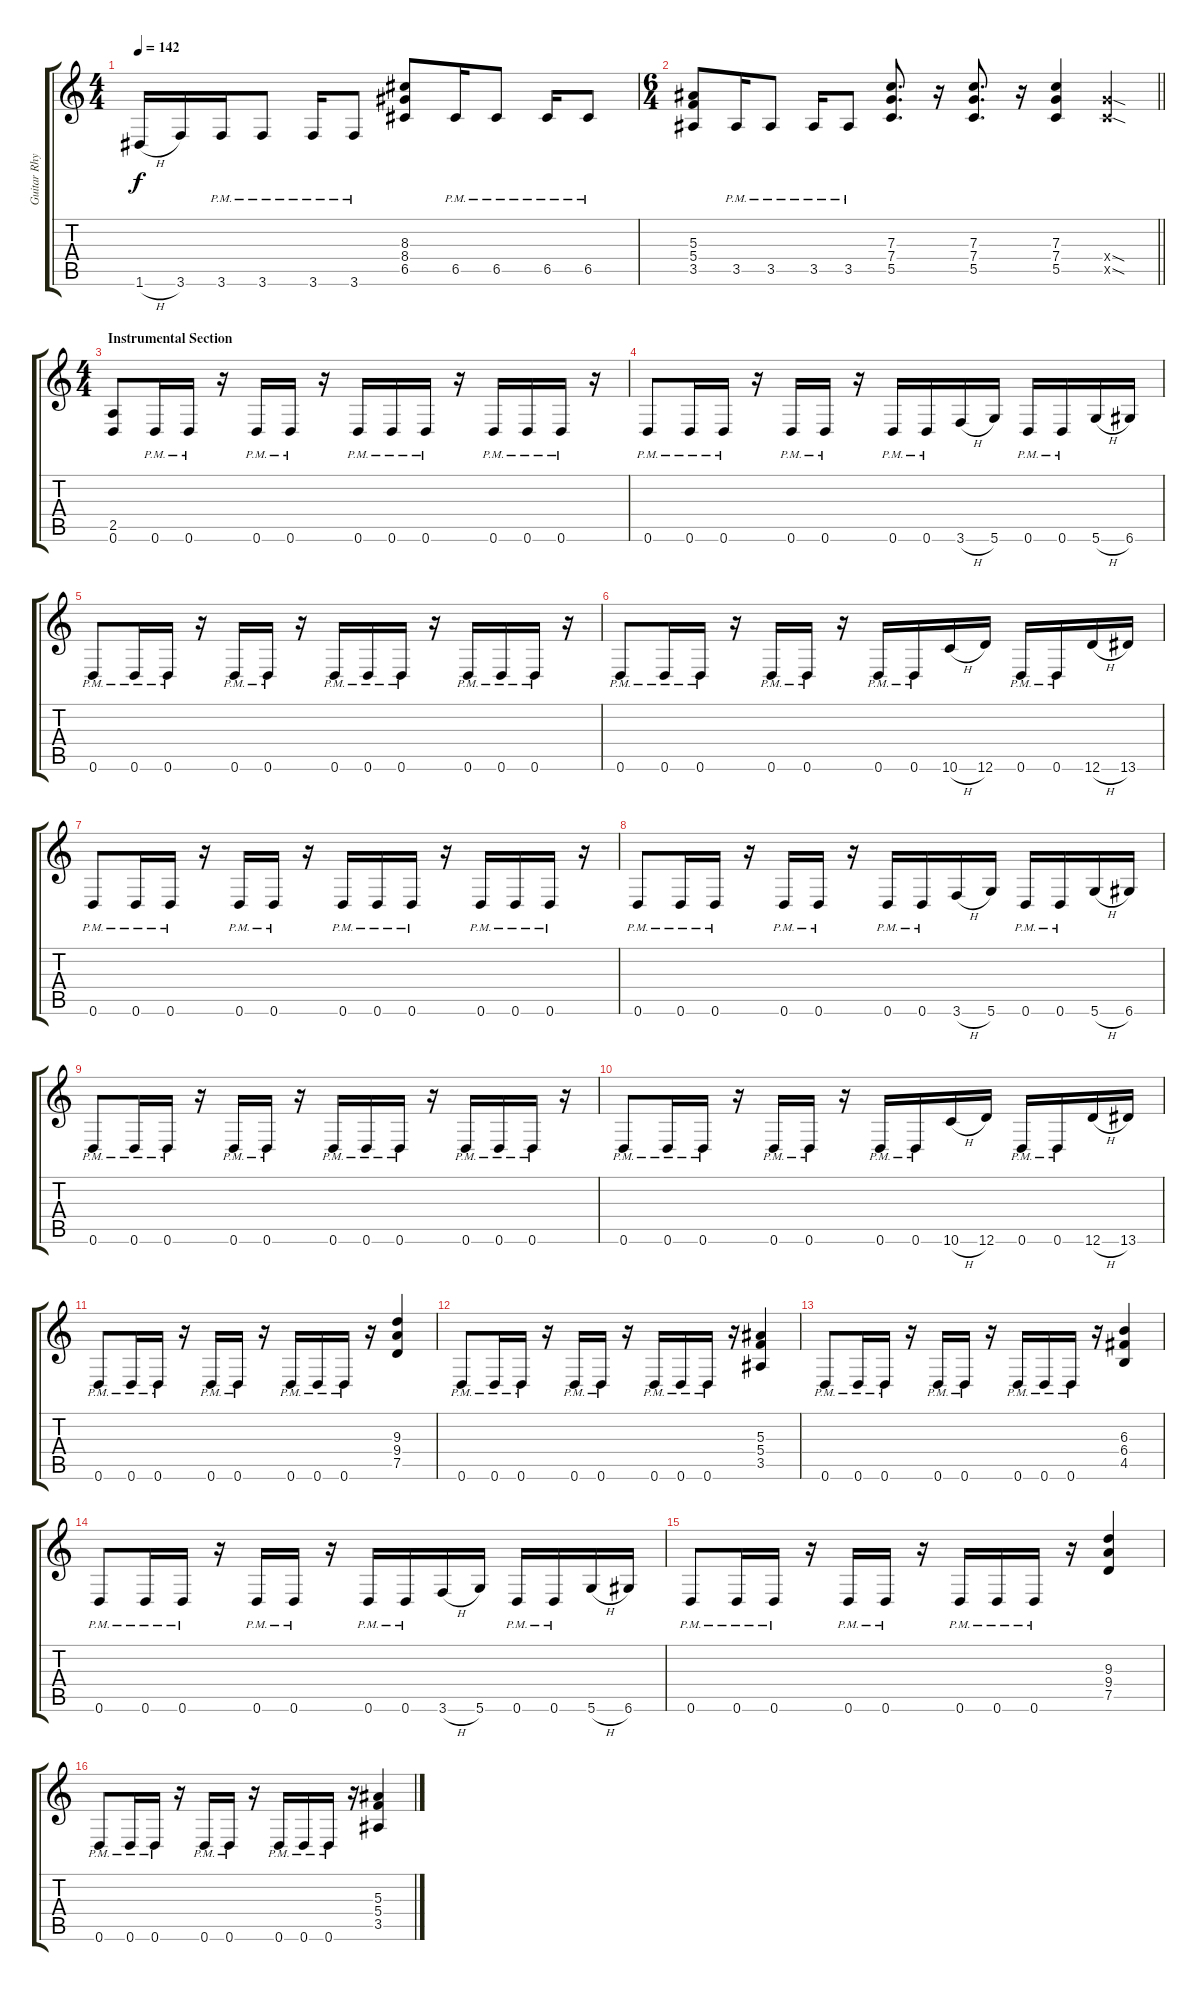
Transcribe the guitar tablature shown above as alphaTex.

\track ("Guitar Rhythm" "Guitar Rhy") {instrument overdrivenguitar}
\staff {score tabs}
\tuning (D4 A3 F3 C3 G2 D2) {hide}
\ts (4 4)
\tempo 142
\clef g2
\ks c
1.6{h}.16{dy f} 3.6.16 3.6{pm}.16 3.6{pm}.8 3.6{pm}.16 3.6{pm}.8 (8.3 8.4 6.5).8 6.5{pm}.16 6.5{pm}.8 6.5{pm}.16 6.5{pm}.8 |
\ts (6 4)
\barLineRight lightlight
(5.3 5.4 3.5).8 3.5{pm}.16 3.5{pm}.8 3.5{pm}.16 3.5{pm}.8 (7.3 7.4 5.5).8{d} r.16 (7.3 7.4 5.5).8{d} r.16 (7.3 7.4 5.5).4 (7.4{sod x} 5.5{sod x}).4 |
\ts (4 4)
\section ("" "Instrumental Section")
(2.5 0.6).8 0.6{pm}.16 0.6{pm}.16 r.16 0.6{pm}.16 0.6{pm}.16 r.16 0.6{pm}.16 0.6{pm}.16 0.6{pm}.16 r.16 0.6{pm}.16 0.6{pm}.16 0.6{pm}.16 r.16 |
0.6{pm}.8 0.6{pm}.16 0.6{pm}.16 r.16 0.6{pm}.16 0.6{pm}.16 r.16 0.6{pm}.16 0.6{pm}.16 3.6{h}.16 5.6.16 0.6{pm}.16 0.6{pm}.16 5.6{h}.16 6.6.16 |
0.6{pm}.8 0.6{pm}.16 0.6{pm}.16 r.16 0.6{pm}.16 0.6{pm}.16 r.16 0.6{pm}.16 0.6{pm}.16 0.6{pm}.16 r.16 0.6{pm}.16 0.6{pm}.16 0.6{pm}.16 r.16 |
0.6{pm}.8 0.6{pm}.16 0.6{pm}.16 r.16 0.6{pm}.16 0.6{pm}.16 r.16 0.6{pm}.16 0.6{pm}.16 10.6{h}.16 12.6.16 0.6{pm}.16 0.6{pm}.16 12.6{h}.16 13.6.16 |
0.6{pm}.8 0.6{pm}.16 0.6{pm}.16 r.16 0.6{pm}.16 0.6{pm}.16 r.16 0.6{pm}.16 0.6{pm}.16 0.6{pm}.16 r.16 0.6{pm}.16 0.6{pm}.16 0.6{pm}.16 r.16 |
0.6{pm}.8 0.6{pm}.16 0.6{pm}.16 r.16 0.6{pm}.16 0.6{pm}.16 r.16 0.6{pm}.16 0.6{pm}.16 3.6{h}.16 5.6.16 0.6{pm}.16 0.6{pm}.16 5.6{h}.16 6.6.16 |
0.6{pm}.8 0.6{pm}.16 0.6{pm}.16 r.16 0.6{pm}.16 0.6{pm}.16 r.16 0.6{pm}.16 0.6{pm}.16 0.6{pm}.16 r.16 0.6{pm}.16 0.6{pm}.16 0.6{pm}.16 r.16 |
0.6{pm}.8 0.6{pm}.16 0.6{pm}.16 r.16 0.6{pm}.16 0.6{pm}.16 r.16 0.6{pm}.16 0.6{pm}.16 10.6{h}.16 12.6.16 0.6{pm}.16 0.6{pm}.16 12.6{h}.16 13.6.16 |
0.6{pm}.8 0.6{pm}.16 0.6{pm}.16 r.16 0.6{pm}.16 0.6{pm}.16 r.16 0.6{pm}.16 0.6{pm}.16 0.6{pm}.16 r.16 (9.3 9.4 7.5).4 |
0.6{pm}.8 0.6{pm}.16 0.6{pm}.16 r.16 0.6{pm}.16 0.6{pm}.16 r.16 0.6{pm}.16 0.6{pm}.16 0.6{pm}.16 r.16 (5.3 5.4 3.5).4 |
0.6{pm}.8 0.6{pm}.16 0.6{pm}.16 r.16 0.6{pm}.16 0.6{pm}.16 r.16 0.6{pm}.16 0.6{pm}.16 0.6{pm}.16 r.16 (6.3 6.4 4.5).4 |
0.6{pm}.8 0.6{pm}.16 0.6{pm}.16 r.16 0.6{pm}.16 0.6{pm}.16 r.16 0.6{pm}.16 0.6{pm}.16 3.6{h}.16 5.6.16 0.6{pm}.16 0.6{pm}.16 5.6{h}.16 6.6.16 |
0.6{pm}.8 0.6{pm}.16 0.6{pm}.16 r.16 0.6{pm}.16 0.6{pm}.16 r.16 0.6{pm}.16 0.6{pm}.16 0.6{pm}.16 r.16 (9.3 9.4 7.5).4 |
0.6{pm}.8 0.6{pm}.16 0.6{pm}.16 r.16 0.6{pm}.16 0.6{pm}.16 r.16 0.6{pm}.16 0.6{pm}.16 0.6{pm}.16 r.16 (5.3 5.4 3.5).4
